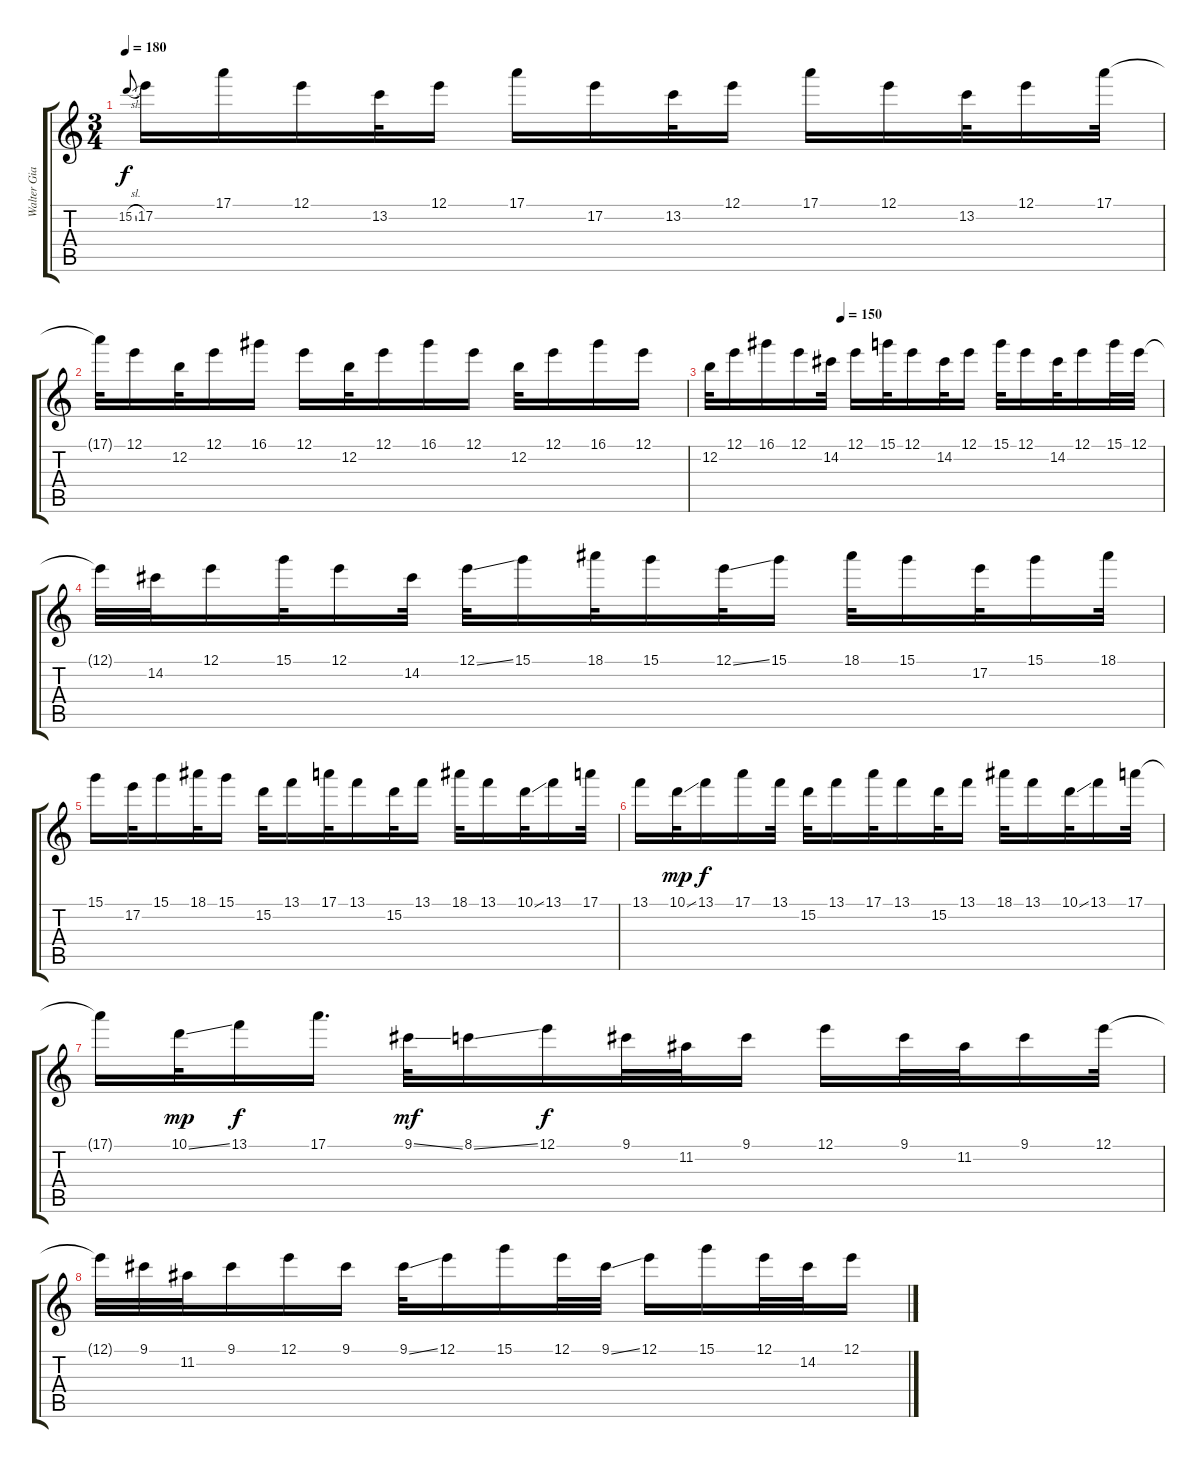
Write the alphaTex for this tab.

\track ("Walter Giardino" "Walter Gia") {instrument distortionguitar}
\staff {score tabs}
\tuning (E4 B3 G3 D3 A2 E2) {hide}
\ts (3 4)
\tempo 180
\clef g2
\ks c
15.2{sl}.8{gr onbeat dy f} 17.2.16 17.1.16 12.1.16 13.2.32 12.1.16 17.1.16 17.2.16 13.2.32 12.1.16 17.1.16 12.1.16 13.2.32 12.1.16 17.1.32 |
17.1{t}.32 12.1.16 12.2.32 12.1.16 16.1.16 12.1.16 12.2.32 12.1.16 16.1.16 12.1.16 12.2.32 12.1.16 16.1.16 12.1.16 |
\tempo (150 0.2916666666666667)
12.2.32 12.1.16 16.1.16 12.1.16 14.2.32 12.1.16 15.1.32 12.1.16 14.2.32 12.1.16 15.1.32 12.1.16 14.2.32 12.1.16 15.1.32 12.1.32 |
12.1{t}.32 14.2.32 12.1.16 15.1.32 12.1.16 14.2.32 12.1{ss}.32 15.1.16 18.1.32 15.1.16 12.1{ss}.32 15.1.16 18.1.32 15.1.16 17.2.32 15.1.16 18.1.32 |
15.1.16 17.2.32 15.1.16 18.1.32 15.1.16 15.2.32 13.1.16 17.1.32 13.1.16 15.2.32 13.1.16 18.1.32 13.1.16 10.1{ss}.32 13.1.16 17.1.32 |
13.1.16 10.1{ss}.32{dy mp} 13.1.16{dy f} 17.1.16 13.1.32 15.2.32 13.1.16 17.1.32 13.1.16 15.2.32 13.1.16 18.1.32 13.1.16 10.1{ss}.32 13.1.16 17.1.32 |
17.1{t}.16 10.1{ss}.32{dy mp} 13.1.16{dy f} 17.1.16{d} 9.1{ss}.32{dy mf} 8.1{ss}.16 12.1.16{dy f} 9.1.32 11.2.32 9.1.16 12.1.16 9.1.32 11.2.32 9.1.16 12.1.32 |
12.1{t}.32 9.1.32 11.2.32 9.1.16 12.1.16 9.1.16 9.1{ss}.32 12.1.16 15.1.16 12.1.32 9.1{ss}.32 12.1.16 15.1.16 12.1.32 14.2.32 12.1.16
